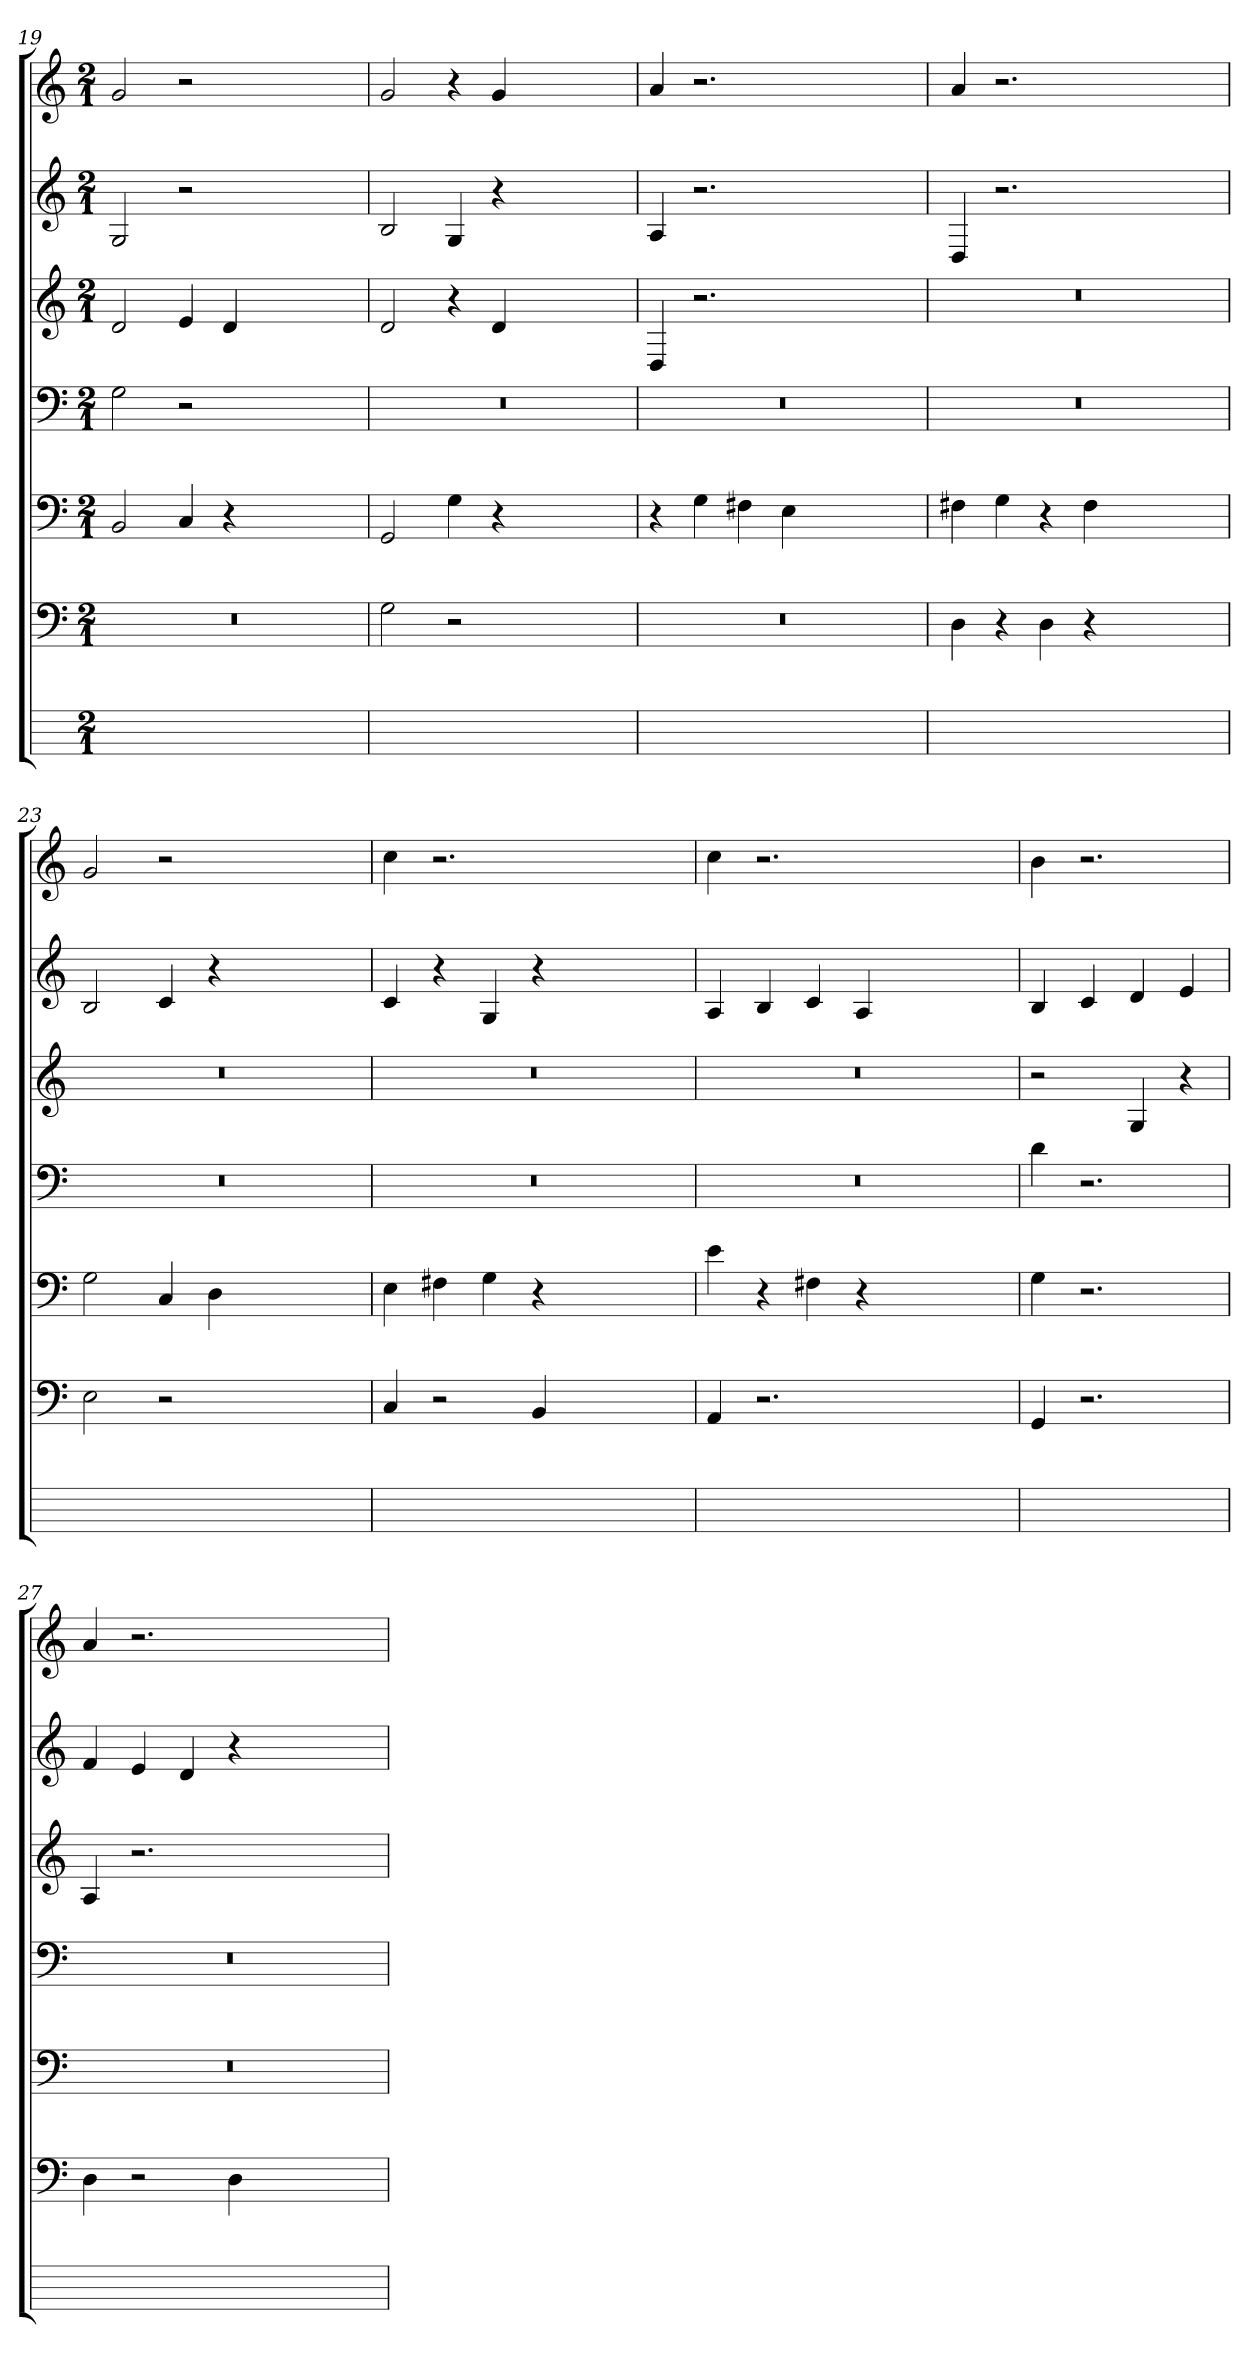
**kern	**kern	**kern	**kern	**kern	**kern	**kern
*part7	*part6	*part5	*part4	*part3	*part2	*part1
*staff7	*staff6	*staff5	*staff4	*staff3	*staff2	*staff1
*	*clefF4	*clefF4	*clefF4	*clefG2	*clefG2	*clefG2
*	*k[]	*k[]	*k[]	*k[]	*k[]	*k[]
*	*C:	*C:	*C:	*C:	*C:	*C:
*M2/1	*M2/1	*M2/1	*M2/1	*M2/1	*M2/1	*M2/1
=19	=19	=19	=19	=19	=19	=19
0ryy	0r	2BB	2G	2d	2G	2gi
.	.	4C	2r	4e	2r	2r
.	.	4r	.	4dj	.	.
.	.	1ryy	1ryy	1ryy	1ryy	1ryy
=20	=20	=20	=20	=20	=20	=20
0ryy	2Gi	2GG	0r	2d	2B	2gi
.	2r	4G	.	4r	4G	4r
.	.	4r	.	4di	4r	4gi
.	1ryy	1ryy	.	1ryy	1ryy	1ryy
=21	=21	=21	=21	=21	=21	=21
0ryy	0r	4r	0r	4D	4A	4a
.	.	4GZ	.	2.r	2.r	2.r
.	.	4F#XV	.	.	.	.
.	.	4E	.	.	.	.
.	.	1ryy	.	1ryy	1ryy	1ryy
=22	=22	=22	=22	=22	=22	=22
0ryy	4D	4F#XV	0r	0r	4D	4ai
.	4r	4G	.	.	2.r	2.r
.	4Di	4r	.	.	.	.
.	4r	4F#V	.	.	.	.
.	1ryy	1ryy	.	.	1ryy	1ryy
=23	=23	=23	=23	=23	=23	=23
0ryy	2E	2G	0r	0r	2B	2g
.	2r	4C	.	.	4c	2r
.	.	4D	.	.	4r	.
.	1ryy	1ryy	.	.	1ryy	1ryy
=24	=24	=24	=24	=24	=24	=24
0ryy	4C	4E	0r	0r	4ci	4cc
.	2r	4F#XV	.	.	4r	2.r
.	.	4G	.	.	4G	.
.	4BB	4r	.	.	4r	.
.	1ryy	1ryy	.	.	1ryy	1ryy
=25	=25	=25	=25	=25	=25	=25
0ryy	4AA	4ej	0r	0r	4A	4cci
.	2.r	4r	.	.	4B	2.r
.	.	4F#X	.	.	4c	.
.	.	4r	.	.	4A	.
.	1ryy	1ryy	.	.	1ryy	1ryy
=26	=26	=26	=26	=26	=26	=26
1ryy	4GG	4G	4dj	2r	4B	4b
.	2.r	2.r	2.r	.	4c	2.r
.	.	.	.	4G	4d	.
.	.	.	.	4r	4e	.
=27	=27	=27	=27	=27	=27	=27
0ryy	4D	0r	0r	4A	4f	4a
.	2r	.	.	2.r	4eZ	2.r
.	.	.	.	.	4d	.
.	4DZ	.	.	.	4r	.
.	1ryy	.	.	1ryy	1ryy	1ryy
=	=	=	=	=	=	=
*-	*-	*-	*-	*-	*-	*-
